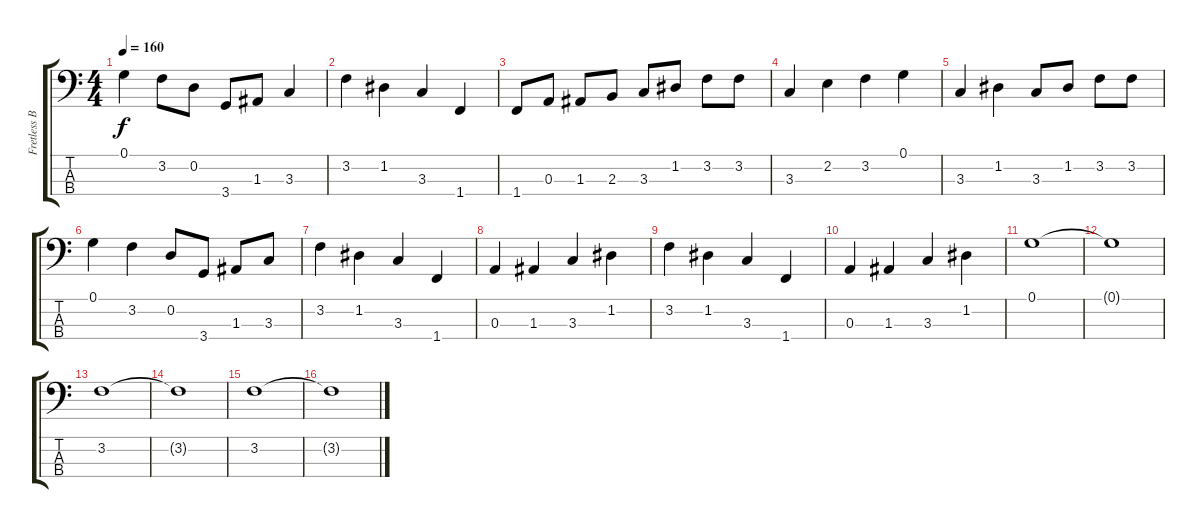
\track ("Fretless Bass" "Fretless B") {instrument fretlessbass}
\staff {score tabs}
\tuning (G2 D2 A1 E1) {hide}
\ts (4 4)
\tempo 160
\clef f4
\ks c
0.1.4{dy f} 3.2.8 0.2.8 3.4.8 1.3.8 3.3.4 |
3.2.4 1.2.4 3.3.4 1.4.4 |
1.4.8 0.3.8 1.3.8 2.3.8 3.3.8 1.2.8 3.2.8 3.2.8 |
3.3.4 2.2.4 3.2.4 0.1.4 |
3.3.4 1.2.4 3.3.8 1.2.8 3.2.8 3.2.8 |
0.1.4 3.2.4 0.2.8 3.4.8 1.3.8 3.3.8 |
3.2.4 1.2.4 3.3.4 1.4.4 |
0.3.4 1.3.4 3.3.4 1.2.4 |
3.2.4 1.2.4 3.3.4 1.4.4 |
0.3.4 1.3.4 3.3.4 1.2.4 |
0.1.1 |
0.1{t}.1 |
3.2.1 |
3.2{t}.1 |
3.2.1 |
3.2{t}.1
